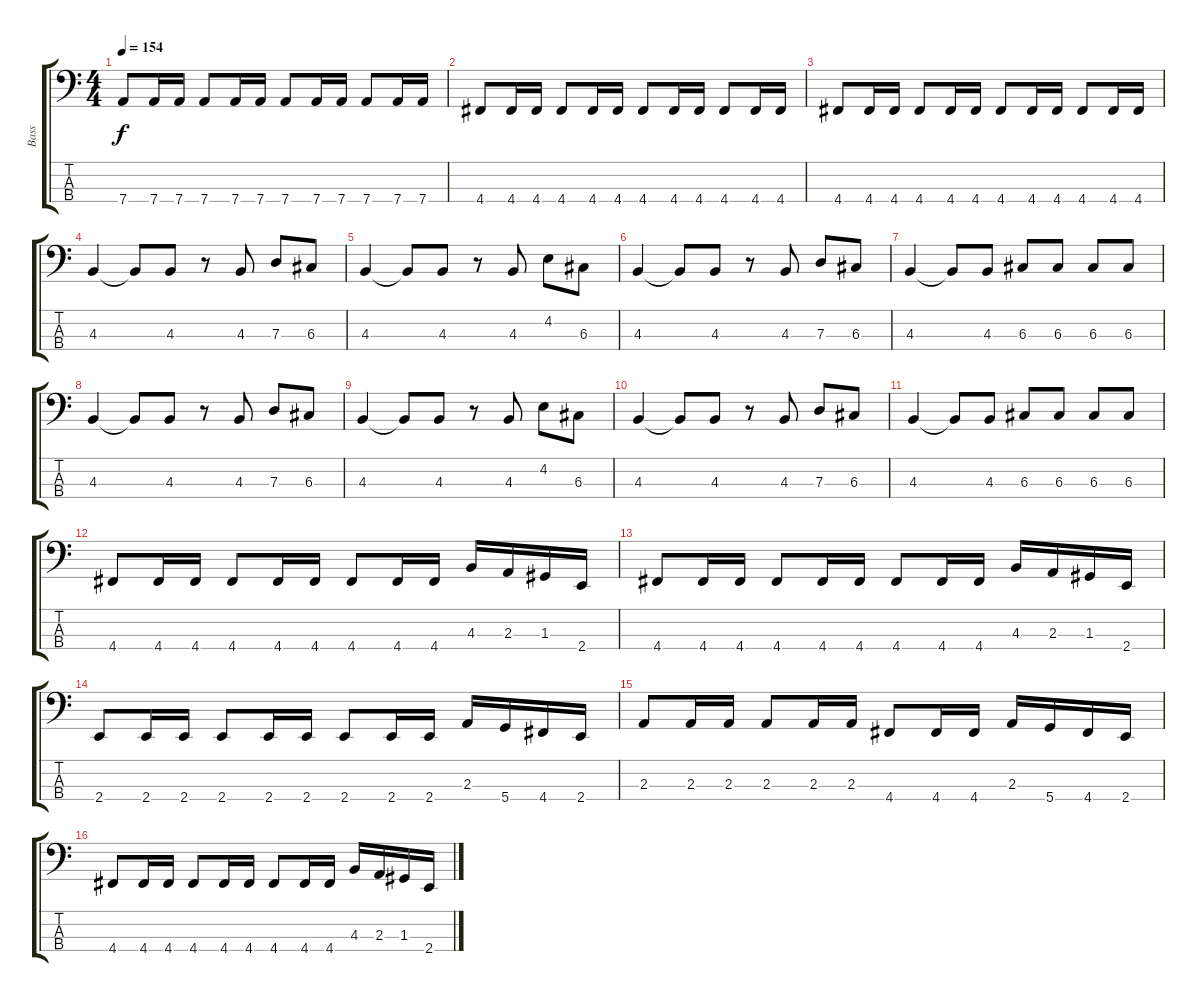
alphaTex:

\track ("Bass" "Bass") {instrument electricbasspick}
\staff {score tabs}
\tuning (F2 C2 G1 D1) {hide}
\ts (4 4)
\tempo 154
\clef f4
\ks c
7.4.8{dy f} 7.4.16 7.4.16 7.4.8 7.4.16 7.4.16 7.4.8 7.4.16 7.4.16 7.4.8 7.4.16 7.4.16 |
4.4.8 4.4.16 4.4.16 4.4.8 4.4.16 4.4.16 4.4.8 4.4.16 4.4.16 4.4.8 4.4.16 4.4.16 |
4.4.8 4.4.16 4.4.16 4.4.8 4.4.16 4.4.16 4.4.8 4.4.16 4.4.16 4.4.8 4.4.16 4.4.16 |
4.3.4 4.3{t}.8 4.3.8 r.8 4.3.8 7.3.8 6.3.8 |
4.3.4 4.3{t}.8 4.3.8 r.8 4.3.8 4.2.8 6.3.8 |
4.3.4 4.3{t}.8 4.3.8 r.8 4.3.8 7.3.8 6.3.8 |
4.3.4 4.3{t}.8 4.3.8 6.3.8 6.3.8 6.3.8 6.3.8 |
4.3.4 4.3{t}.8 4.3.8 r.8 4.3.8 7.3.8 6.3.8 |
4.3.4 4.3{t}.8 4.3.8 r.8 4.3.8 4.2.8 6.3.8 |
4.3.4 4.3{t}.8 4.3.8 r.8 4.3.8 7.3.8 6.3.8 |
4.3.4 4.3{t}.8 4.3.8 6.3.8 6.3.8 6.3.8 6.3.8 |
4.4.8 4.4.16 4.4.16 4.4.8 4.4.16 4.4.16 4.4.8 4.4.16 4.4.16 4.3.16 2.3.16 1.3.16 2.4.16 |
4.4.8 4.4.16 4.4.16 4.4.8 4.4.16 4.4.16 4.4.8 4.4.16 4.4.16 4.3.16 2.3.16 1.3.16 2.4.16 |
2.4.8 2.4.16 2.4.16 2.4.8 2.4.16 2.4.16 2.4.8 2.4.16 2.4.16 2.3.16 5.4.16 4.4.16 2.4.16 |
2.3.8 2.3.16 2.3.16 2.3.8 2.3.16 2.3.16 4.4.8 4.4.16 4.4.16 2.3.16 5.4.16 4.4.16 2.4.16 |
4.4.8 4.4.16 4.4.16 4.4.8 4.4.16 4.4.16 4.4.8 4.4.16 4.4.16 4.3.16 2.3.16 1.3.16 2.4.16
